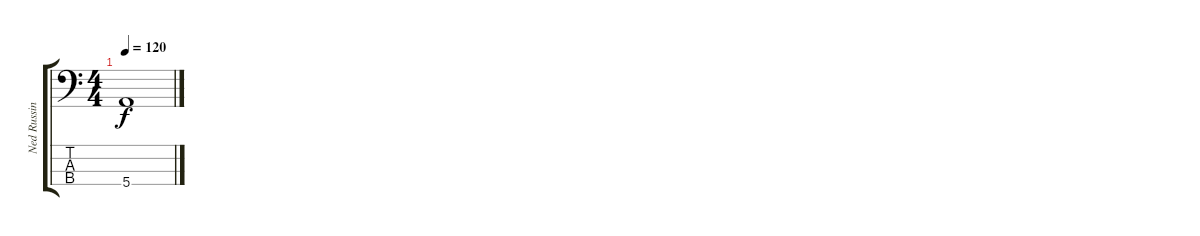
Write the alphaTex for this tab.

\track ("Ned Russin" "Ned Russin") {instrument electricbassfinger}
\staff {score tabs}
\tuning (G2 D2 A1 E1) {hide}
\ts (4 4)
\tempo 120
\clef f4
\ks c
5.4{t}.1{dy f}
